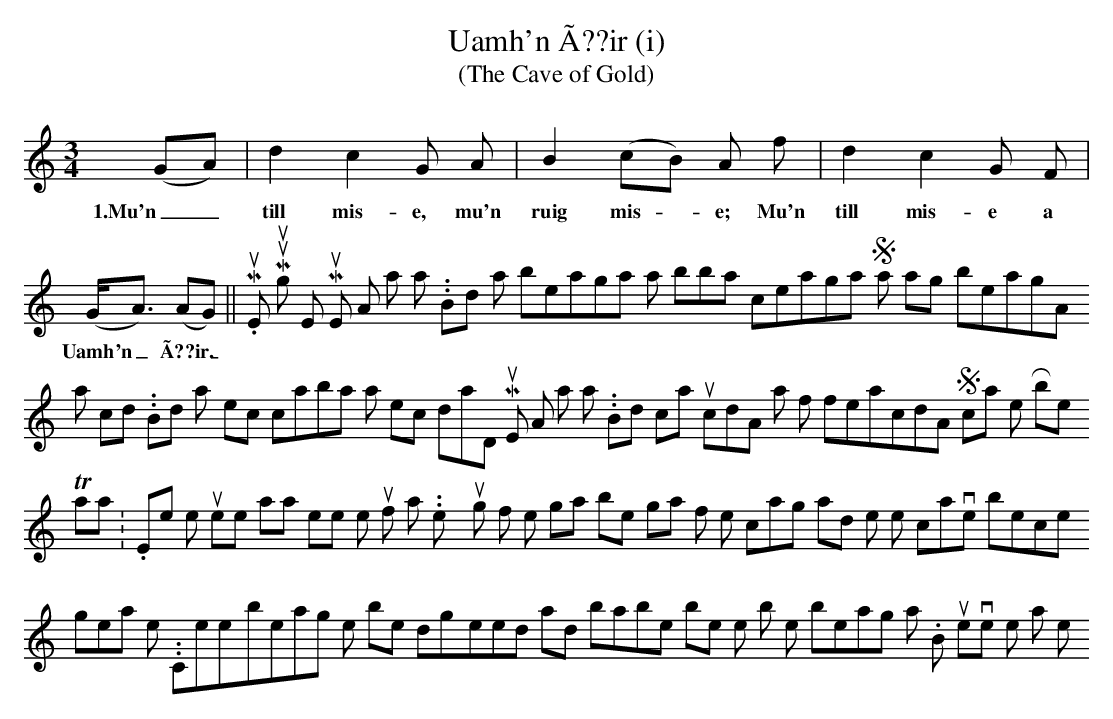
X:1
T:Uamh'n Ã??ir (i)
T:(The Cave of Gold)
M:3/4
L:1/8
K:C
(GA)|d2 c2 G A|B2 (cB) A f|d2 c2 G F|(G/A3/2) (AG)||
w:1.Mu'n_ till mis-e, mu'n ruig mis - e; Mu'n till mis-e a Uamh'n_ Ã??ir._
1. Mu'n till mise,
Mu'n ruig mise,
Mu'n till mise,
A Uaimh an Ã??ir.
2. Bidh na minn bheaga
'N an bobhair chreagan,
'S na laoigh bheaga,
'N an crodh mÃ?Â²r.
3. Bidh na h-eich chliabhta
'N an eich dhÃ?Â¬ollaid,
Mu'n till mise,
A Uaimh an Ã??ir.
4. Bidh 'chlann uchda,
'N am fir fheachda,
'S cha till mise
Ri mo bheÃ?Â²!
Translation:
1. Ere I return, ere I attain, ere I return from Uamh'n Ã??ir. 2. the young of the goats will be goats of the crags, and the little calves become greta kine. 3. Creel-bearing horses will be riding-steeds, and babes, borne in the bosom, men, bearing arms. But never more shall I return.
